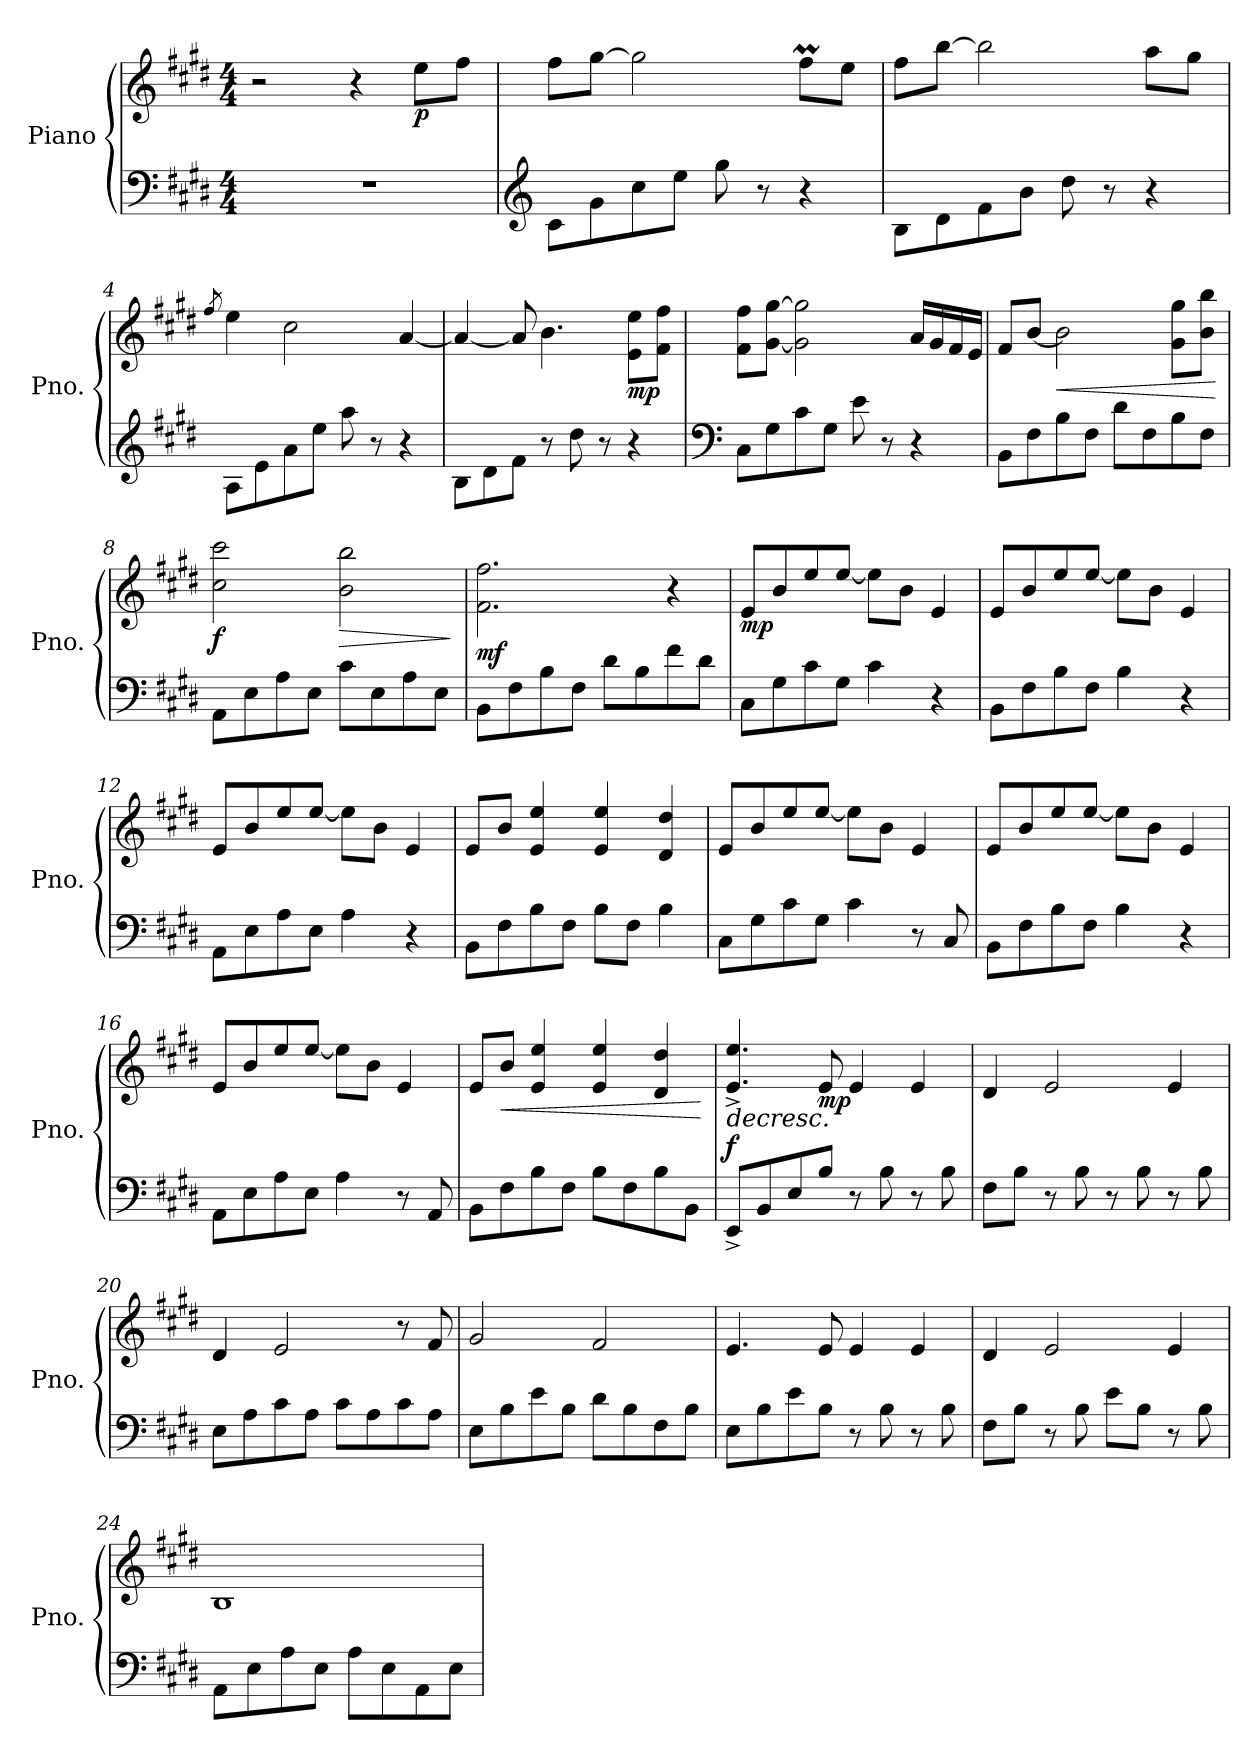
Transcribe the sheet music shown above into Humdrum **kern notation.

**kern	**kern	**dynam
*part1	*part1	*part1
*staff2	*staff1	*staff1/2
*I"Piano	*	*
*I'Pno.	*	*
*clefF4	*clefG2	*
*k[f#c#g#d#]	*k[f#c#g#d#]	*
*M4/4	*M4/4	*
*MM90	*MM90	*
=1	=1	=1
1r	2r	.
.	4r	.
!	!	!LO:DY:b
.	8ee\L	p
.	8ff#\J	.
=2	=2	=2
*clefG2	*	*
8c#\L	8ff#\L	.
8g#\	[8gg#\J	.
8cc#\	2gg#\]	.
8ee\J	.	.
8gg#\	.	.
8r	.	.
4r	8ff#M\L	.
.	8ee\J	.
=3	=3	=3
8B\L	8ff#\L	.
8d#\	[8bb\J	.
8f#\	2bb\]	.
8b\J	.	.
8dd#\	.	.
8r	.	.
4r	8aa\L	.
.	8gg#\J	.
=4	=4	=4
.	8qff#/	.
8A\L	4ee\	.
8e\	.	.
8a\	2cc#\	.
8ee\J	.	.
8aa\	.	.
8r	.	.
4r	[4a/	.
=5	=5	=5
8B\L	4a/_	.
8d#\	.	.
8f#\J	8a/]	.
8r	4.b\	.
8dd#\	.	.
8r	.	.
!	!	!LO:DY:b
4r	8e\ 8ee\L	mp
.	8f#\ 8ff#\J	.
=6	=6	=6
*clefF4	*	*
8C#\L	8f#\ 8ff#\L	.
8G#\	[8g#\ [8gg#\J	.
8c#\	2g#\] 2gg#\]	.
8G#\J	.	.
8e\	.	.
8r	.	.
4r	16a/LL	.
.	16g#/	.
.	16f#/	.
.	16e/JJ	.
=7	=7	=7
8BB\L	8f#/L	.
8F#\	[8b/J	.
!	!	!LO:HP:b
8B\	2b\]	<
8F#\J	.	.
8d#\L	.	.
8F#\	.	.
8B\	8g#\ 8gg#\L	.
8F#\J	8b\ 8bb\J	.
.	.	[
=8	=8	=8
!	!	!LO:DY:b
8AA\L	2cc#\ 2ccc#\	f
8E\	.	.
8A\	.	.
8E\J	.	.
!	!	!LO:HP:b
8c#\L	2b\ 2bb\	>
8E\	.	.
8A\	.	.
8E\J	.	.
.	.	]
=9	=9	=9
!	!	!LO:DY:b
8BB\L	2.f#\ 2.ff#\	mf
8F#\	.	.
8B\	.	.
8F#\J	.	.
8d#\L	.	.
8B\	.	.
8f#\	4r	.
8d#\J	.	.
=10	=10	=10
*	*MM100	*
!	!	!LO:DY:b
8C#\L	8e/L	mp
8G#\	8b/	.
8c#\	8ee/	.
8G#\J	[8ee/J	.
4c#\	8ee\L]	.
.	8b\J	.
4r	4e/	.
=11	=11	=11
8BB\L	8e/L	.
8F#\	8b/	.
8B\	8ee/	.
8F#\J	[8ee/J	.
4B\	8ee\L]	.
.	8b\J	.
4r	4e/	.
=12	=12	=12
8AA\L	8e/L	.
8E\	8b/	.
8A\	8ee/	.
8E\J	[8ee/J	.
4A\	8ee\L]	.
.	8b\J	.
4r	4e/	.
=13	=13	=13
8BB\L	8e/L	.
8F#\	8b/J	.
8B\	4e/ 4ee/	.
8F#\J	.	.
8B\L	4e/ 4ee/	.
8F#\J	.	.
4B\	4d#/ 4dd#/	.
=14	=14	=14
8C#\L	8e/L	.
8G#\	8b/	.
8c#\	8ee/	.
8G#\J	[8ee/J	.
4c#\	8ee\L]	.
.	8b\J	.
8r	4e/	.
8C#/	.	.
=15	=15	=15
8BB\L	8e/L	.
8F#\	8b/	.
8B\	8ee/	.
8F#\J	[8ee/J	.
4B\	8ee\L]	.
.	8b\J	.
4r	4e/	.
=16	=16	=16
8AA\L	8e/L	.
8E\	8b/	.
8A\	8ee/	.
8E\J	[8ee/J	.
4A\	8ee\L]	.
.	8b\J	.
8r	4e/	.
8AA/	.	.
=17	=17	=17
8BB\L	8e/L	.
!	!	!LO:HP:b
8F#\	8b/J	<
8B\	4e/ 4ee/	.
8F#\J	.	.
8B\L	4e/ 4ee/	.
8F#\	.	.
8B\	4d#/ 4dd#/	.
8BB\J	.	.
.	.	[
=18	=18	=18
!	!	!LO:HP:b
!	!	!LO:DY:n=1:a=2
8EE^/L	4.e/^ 4.ee/^	> f
8BB/	.	.
8E/	.	.
!	!	!LO:DY:n=2:b
8B/J	8e/	mp
8r	4e/	]
8B\	.	.
8r	4e/	.
8B\	.	.
=19	=19	=19
8F#\L	4d#/	.
8B\J	.	.
8r	2e/	.
8B\	.	.
8r	.	.
8B\	.	.
8r	4e/	.
8B\	.	.
=20	=20	=20
8E\L	4d#/	.
8A\	.	.
8c#\	2e/	.
8A\J	.	.
8c#\L	.	.
8A\	.	.
8c#\	8r	.
8A\J	8f#/	.
=21	=21	=21
8E\L	2g#/	.
8B\	.	.
8e\	.	.
8B\J	.	.
8d#\L	2f#/	.
8B\	.	.
8F#\	.	.
8B\J	.	.
=22	=22	=22
8E\L	4.e/	.
8B\	.	.
8e\	.	.
8B\J	8e/	.
8r	4e/	.
8B\	.	.
8r	4e/	.
8B\	.	.
=23	=23	=23
8F#\L	4d#/	.
8B\J	.	.
8r	2e/	.
8B\	.	.
8e\L	.	.
8B\J	.	.
8r	4e/	.
8B\	.	.
=24	=24	=24
8AA\L	1B	.
8E\	.	.
8A\	.	.
8E\J	.	.
8A\L	.	.
8E\	.	.
8AA\	.	.
8E\J	.	.
=	=	=
*-	*-	*-
